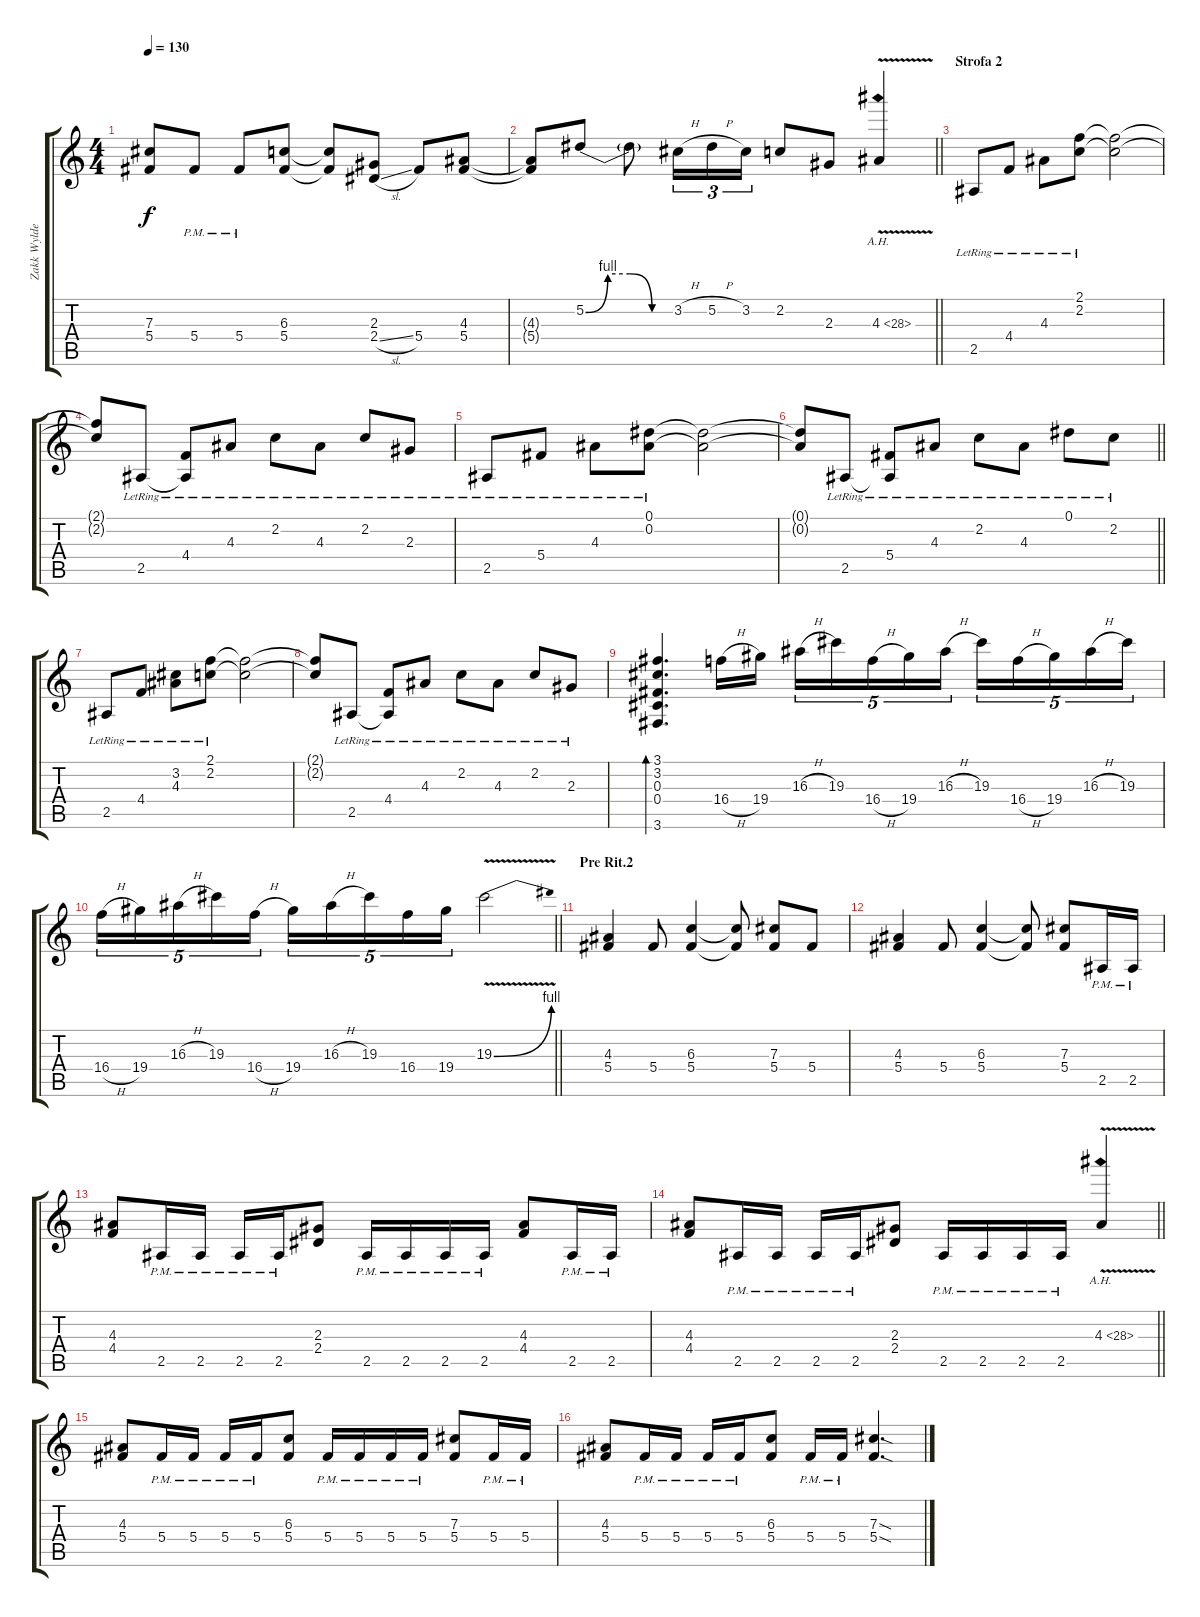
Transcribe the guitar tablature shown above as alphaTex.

\track ("Zakk Wylde" "Zakk Wylde") {instrument overdrivenguitar}
\staff {score tabs}
\tuning (Eb4 Bb3 Gb3 Db3 Ab2 Eb2) {hide}
\ts (4 4)
\tempo 130
\clef g2
\ks c
(7.3 5.4).8{dy f} 5.4{pm}.8 5.4{pm}.8 (6.3 5.4).8 (6.3{t} 5.4{t}).8 (2.3 2.4{sl}).8 5.4.8 (4.3 5.4).8 |
\barLineRight lightlight
(4.3{t} 5.4{t}).8 5.2{be (custom 0 0 15 4 30 4 45 0 60 0)}.8 5.2{t}.8 3.2{h}.16{tu (3 2)} 5.2{h}.16{tu (3 2)} 3.2.16{tu (3 2)} 2.2.8 2.3.8 4.3{ah 24 v}.4 |
\section ("" "Strofa 2")
2.5{lr}.8{instrument electricguitarclean} 4.4{lr}.8 4.3{lr}.8 (2.1{lr} 2.2{lr}).8 (2.1{t} 2.2{t}).2 |
(2.1{t} 2.2{t}).8 2.5{lr}.8 (4.4{lr} 2.5{t}).8 4.3{lr}.8 2.2{lr}.8 4.3{lr}.8 2.2{lr}.8 2.3{lr}.8 |
2.5{lr}.8 5.4{lr}.8 4.3{lr}.8 (0.1{lr} 0.2{lr}).8 (0.1{t} 0.2{t}).2 |
\barLineRight lightlight
(0.1{t} 0.2{t}).8 2.5{lr}.8 (5.4{lr} 2.5{t}).8 4.3{lr}.8 2.2{lr}.8 4.3{lr}.8 0.1{lr}.8 2.2{lr}.8 |
\section ("" "")
2.5{lr}.8 4.4{lr}.8 (3.2{lr} 4.3{lr}).8 (2.1{lr} 2.2{lr}).8 (2.1{t} 2.2{t}).2 |
(2.1{t} 2.2{t}).8 2.5{lr}.8 (4.4{lr} 2.5{t}).8 4.3{lr}.8 2.2{lr}.8 4.3{lr}.8 2.2{lr}.8 2.3{lr}.8 |
(3.1 3.2 0.3 0.4 3.6).4{d bd 240 instrument overdrivenguitar} 16.4{h}.16 19.4.16 16.3{h}.16{tu (5 4)} 19.3.16{tu (5 4)} 16.4{h}.16{tu (5 4)} 19.4.16{tu (5 4)} 16.3{h}.16{tu (5 4)} 19.3.16{tu (5 4)} 16.4{h}.16{tu (5 4)} 19.4.16{tu (5 4)} 16.3{h}.16{tu (5 4)} 19.3.16{tu (5 4)} |
\barLineRight lightlight
16.4{h}.16{tu (5 4)} 19.4.16{tu (5 4)} 16.3{h}.16{tu (5 4)} 19.3.16{tu (5 4)} 16.4{h}.16{tu (5 4)} 19.4.16{tu (5 4)} 16.3{h}.16{tu (5 4)} 19.3.16{tu (5 4)} 16.4.16{tu (5 4)} 19.4.16{tu (5 4)} 19.3{be (bend 0 0 60 4) v}.2 |
\section ("" "Pre Rit.2")
(4.3 5.4).4 5.4.8 (6.3 5.4).4 (6.3{t} 5.4{t}).8 (7.3 5.4).8 5.4.8 |
(4.3 5.4).4 5.4.8 (6.3 5.4).4 (6.3{t} 5.4{t}).8 (7.3 5.4).8 2.5{pm}.16 2.5{pm}.16 |
(4.3 4.4).8 2.5{pm}.16 2.5{pm}.16 2.5{pm}.16 2.5{pm}.16 (2.3 2.4).8 2.5{pm}.16 2.5{pm}.16 2.5{pm}.16 2.5{pm}.16 (4.3 4.4).8 2.5{pm}.16 2.5{pm}.16 |
\barLineRight lightlight
(4.3 4.4).8 2.5{pm}.16 2.5{pm}.16 2.5{pm}.16 2.5{pm}.16 (2.3 2.4).8 2.5{pm}.16 2.5{pm}.16 2.5{pm}.16 2.5{pm}.16 4.3{ah 24 v}.4 |
\section ("" "")
(4.3 5.4).8 5.4{pm}.16 5.4{pm}.16 5.4{pm}.16 5.4{pm}.16 (6.3 5.4).8 5.4{pm}.16 5.4{pm}.16 5.4{pm}.16 5.4{pm}.16 (7.3 5.4).8 5.4{pm}.16 5.4{pm}.16 |
(4.3 5.4).8 5.4{pm}.16 5.4{pm}.16 5.4{pm}.16 5.4{pm}.16 (6.3 5.4).8 5.4{pm}.16 5.4{pm}.16 (7.3{sod} 5.4{sod}).4{d}
